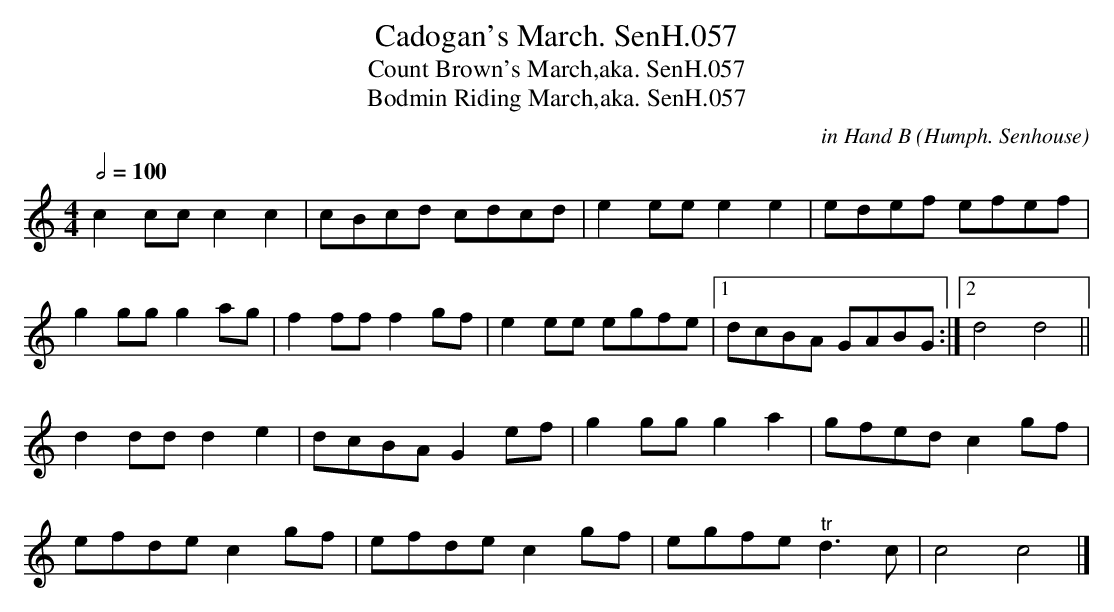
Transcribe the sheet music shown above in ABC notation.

X:1
T:Cadogan's March. SenH.057
C:in Hand B (Humph. Senhouse)
Q:1/2=100
T:Count Brown's March,aka. SenH.057
T:Bodmin Riding March,aka. SenH.057
M:4/4
L:1/8
K:C
c2ccc2c2 | cBcd cdcd | e2ee e2e2 | edef efef |
g2gg g2ag | f2ff f2gf | e2ee egfe |1dcBA GABG :|2d4d4||
d2ddd2e2 | dcBA G2 ef | g2gg g2a2 | gfed c2gf |
efdec2gf | efdec2gf | egfe "^tr"d3c | c4 c4 |]
